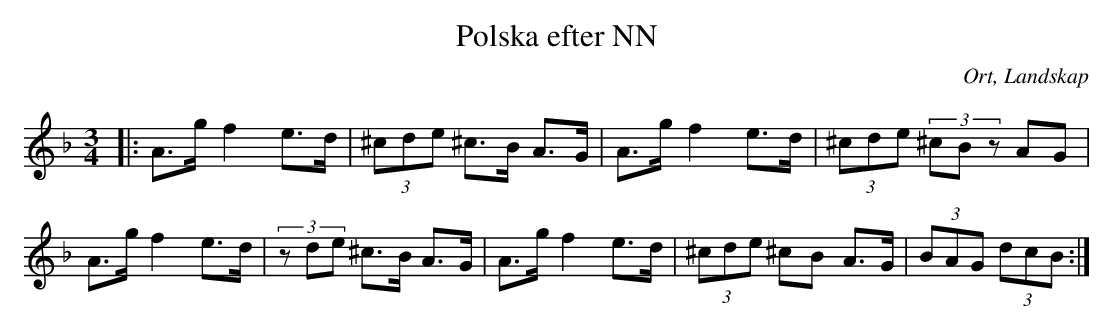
X:1
T:Polska efter NN
O:Ort, Landskap
M:3/4
L:1/8
K:Dm
|: A>g f2 e>d|(3^cde ^c>B A>G|A>g f2 e>d|(3^cde (3^cBz AG|A>g f2 e>d|(3zde ^c>B A>G|A>g f2 e>d|(3^cde ^cB A>G|(3BAG (3dcB :|
